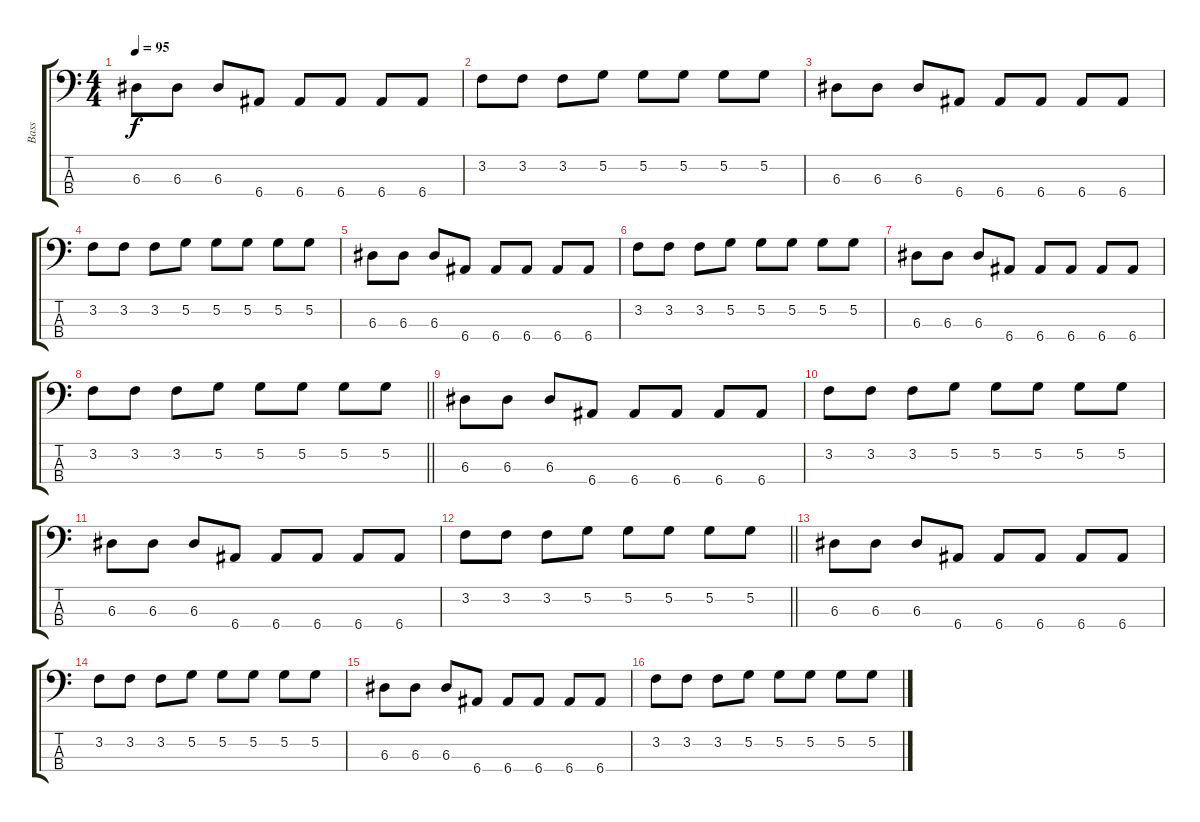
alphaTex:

\track ("Bass" "Bass") {instrument electricbassfinger}
\staff {score tabs}
\tuning (G2 D2 A1 E1) {hide}
\ts (4 4)
\tempo 95
\clef f4
\ks c
6.3.8{dy f} 6.3.8 6.3.8 6.4.8 6.4.8 6.4.8 6.4.8 6.4.8 |
3.2.8 3.2.8 3.2.8 5.2.8 5.2.8 5.2.8 5.2.8 5.2.8 |
6.3.8 6.3.8 6.3.8 6.4.8 6.4.8 6.4.8 6.4.8 6.4.8 |
3.2.8 3.2.8 3.2.8 5.2.8 5.2.8 5.2.8 5.2.8 5.2.8 |
6.3.8 6.3.8 6.3.8 6.4.8 6.4.8 6.4.8 6.4.8 6.4.8 |
3.2.8 3.2.8 3.2.8 5.2.8 5.2.8 5.2.8 5.2.8 5.2.8 |
6.3.8 6.3.8 6.3.8 6.4.8 6.4.8 6.4.8 6.4.8 6.4.8 |
\barLineRight lightlight
3.2.8 3.2.8 3.2.8 5.2.8 5.2.8 5.2.8 5.2.8 5.2.8 |
6.3.8 6.3.8 6.3.8 6.4.8 6.4.8 6.4.8 6.4.8 6.4.8 |
3.2.8 3.2.8 3.2.8 5.2.8 5.2.8 5.2.8 5.2.8 5.2.8 |
6.3.8 6.3.8 6.3.8 6.4.8 6.4.8 6.4.8 6.4.8 6.4.8 |
\barLineRight lightlight
3.2.8 3.2.8 3.2.8 5.2.8 5.2.8 5.2.8 5.2.8 5.2.8 |
6.3.8 6.3.8 6.3.8 6.4.8 6.4.8 6.4.8 6.4.8 6.4.8 |
3.2.8 3.2.8 3.2.8 5.2.8 5.2.8 5.2.8 5.2.8 5.2.8 |
6.3.8 6.3.8 6.3.8 6.4.8 6.4.8 6.4.8 6.4.8 6.4.8 |
3.2.8 3.2.8 3.2.8 5.2.8 5.2.8 5.2.8 5.2.8 5.2.8
